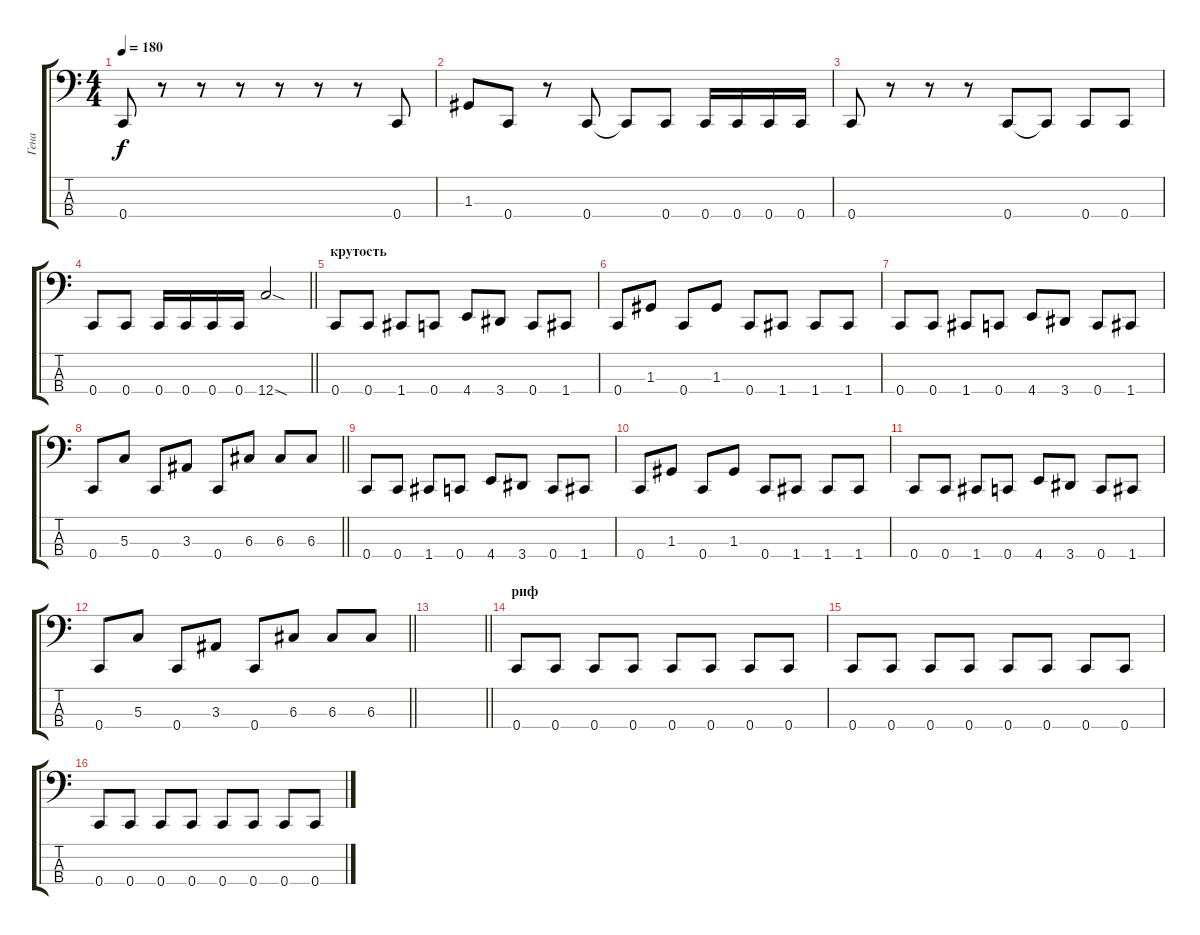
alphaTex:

\track ("Гена" "Гена") {instrument electricbasspick}
\staff {score tabs}
\tuning (F2 C2 G1 C1) {hide}
\ts (4 4)
\tempo 180
\clef f4
\ks c
0.4.8{dy f} r.8 r.8 r.8 r.8 r.8 r.8 0.4.8 |
1.3.8 0.4.8 r.8 0.4.8 0.4{t}.8 0.4.8 0.4.16 0.4.16 0.4.16 0.4.16 |
0.4.8 r.8 r.8 r.8 0.4.8 0.4{t}.8 0.4.8 0.4.8 |
\barLineRight lightlight
0.4.8 0.4.8 0.4.16 0.4.16 0.4.16 0.4.16 12.4{sod}.2 |
\section ("" "крутость")
0.4.8 0.4.8 1.4.8 0.4.8 4.4.8 3.4.8 0.4.8 1.4.8 |
0.4.8 1.3.8 0.4.8 1.3.8 0.4.8 1.4.8 1.4.8 1.4.8 |
0.4.8 0.4.8 1.4.8 0.4.8 4.4.8 3.4.8 0.4.8 1.4.8 |
\barLineRight lightlight
0.4.8 5.3.8 0.4.8 3.3.8 0.4.8 6.3.8 6.3.8 6.3.8 |
0.4.8 0.4.8 1.4.8 0.4.8 4.4.8 3.4.8 0.4.8 1.4.8 |
0.4.8 1.3.8 0.4.8 1.3.8 0.4.8 1.4.8 1.4.8 1.4.8 |
0.4.8 0.4.8 1.4.8 0.4.8 4.4.8 3.4.8 0.4.8 1.4.8 |
\barLineRight lightlight
0.4.8 5.3.8 0.4.8 3.3.8 0.4.8 6.3.8 6.3.8 6.3.8 |
\barLineRight lightlight
|
\section ("" "риф")
0.4.8 0.4.8 0.4.8 0.4.8 0.4.8 0.4.8 0.4.8 0.4.8 |
0.4.8 0.4.8 0.4.8 0.4.8 0.4.8 0.4.8 0.4.8 0.4.8 |
0.4.8 0.4.8 0.4.8 0.4.8 0.4.8 0.4.8 0.4.8 0.4.8
